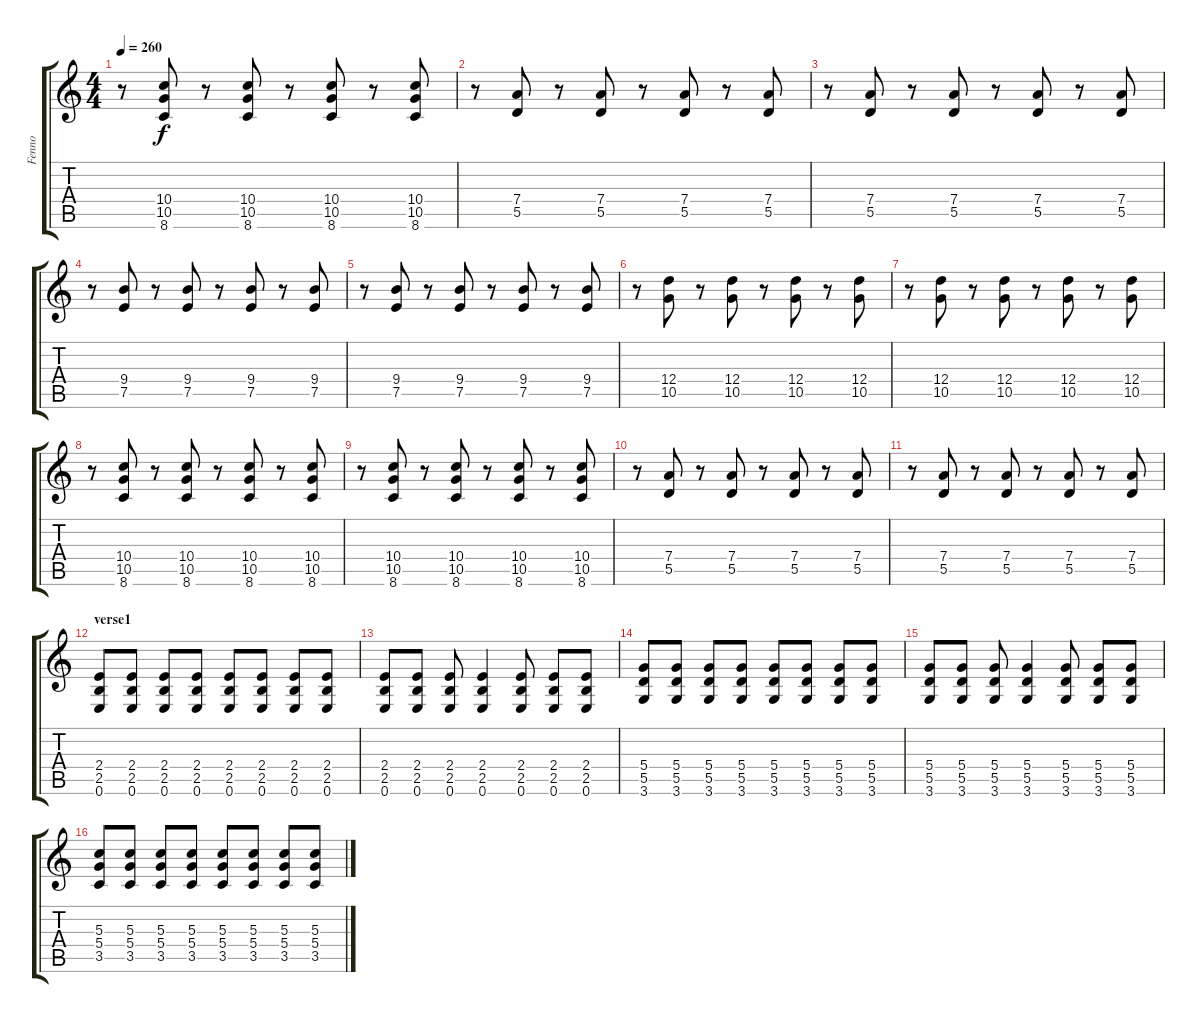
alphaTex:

\track ("Fenno" "Fenno") {instrument distortionguitar}
\staff {score tabs}
\tuning (E4 B3 G3 D3 A2 E2) {hide}
\ts (4 4)
\tempo 260
\clef g2
\ks c
r.8{dy f} (10.4 10.5 8.6).8 r.8 (10.4 10.5 8.6).8 r.8 (10.4 10.5 8.6).8 r.8 (10.4 10.5 8.6).8 |
r.8 (7.4 5.5).8 r.8 (7.4 5.5).8 r.8 (7.4 5.5).8 r.8 (7.4 5.5).8 |
r.8 (7.4 5.5).8 r.8 (7.4 5.5).8 r.8 (7.4 5.5).8 r.8 (7.4 5.5).8 |
r.8 (9.4 7.5).8 r.8 (9.4 7.5).8 r.8 (9.4 7.5).8 r.8 (9.4 7.5).8 |
r.8 (9.4 7.5).8 r.8 (9.4 7.5).8 r.8 (9.4 7.5).8 r.8 (9.4 7.5).8 |
r.8 (12.4 10.5).8 r.8 (12.4 10.5).8 r.8 (12.4 10.5).8 r.8 (12.4 10.5).8 |
r.8 (12.4 10.5).8 r.8 (12.4 10.5).8 r.8 (12.4 10.5).8 r.8 (12.4 10.5).8 |
r.8 (10.4 10.5 8.6).8 r.8 (10.4 10.5 8.6).8 r.8 (10.4 10.5 8.6).8 r.8 (10.4 10.5 8.6).8 |
r.8 (10.4 10.5 8.6).8 r.8 (10.4 10.5 8.6).8 r.8 (10.4 10.5 8.6).8 r.8 (10.4 10.5 8.6).8 |
r.8 (7.4 5.5).8 r.8 (7.4 5.5).8 r.8 (7.4 5.5).8 r.8 (7.4 5.5).8 |
r.8 (7.4 5.5).8 r.8 (7.4 5.5).8 r.8 (7.4 5.5).8 r.8 (7.4 5.5).8 |
\section ("" "verse1")
(2.4 2.5 0.6).8 (2.4 2.5 0.6).8 (2.4 2.5 0.6).8 (2.4 2.5 0.6).8 (2.4 2.5 0.6).8 (2.4 2.5 0.6).8 (2.4 2.5 0.6).8 (2.4 2.5 0.6).8 |
(2.4 2.5 0.6).8 (2.4 2.5 0.6).8 (2.4 2.5 0.6).8 (2.4 2.5 0.6).4 (2.4 2.5 0.6).8 (2.4 2.5 0.6).8 (2.4 2.5 0.6).8 |
(5.4 5.5 3.6).8 (5.4 5.5 3.6).8 (5.4 5.5 3.6).8 (5.4 5.5 3.6).8 (5.4 5.5 3.6).8 (5.4 5.5 3.6).8 (5.4 5.5 3.6).8 (5.4 5.5 3.6).8 |
(5.4 5.5 3.6).8 (5.4 5.5 3.6).8 (5.4 5.5 3.6).8 (5.4 5.5 3.6).4 (5.4 5.5 3.6).8 (5.4 5.5 3.6).8 (5.4 5.5 3.6).8 |
(5.3 5.4 3.5).8 (5.3 5.4 3.5).8 (5.3 5.4 3.5).8 (5.3 5.4 3.5).8 (5.3 5.4 3.5).8 (5.3 5.4 3.5).8 (5.3 5.4 3.5).8 (5.3 5.4 3.5).8
